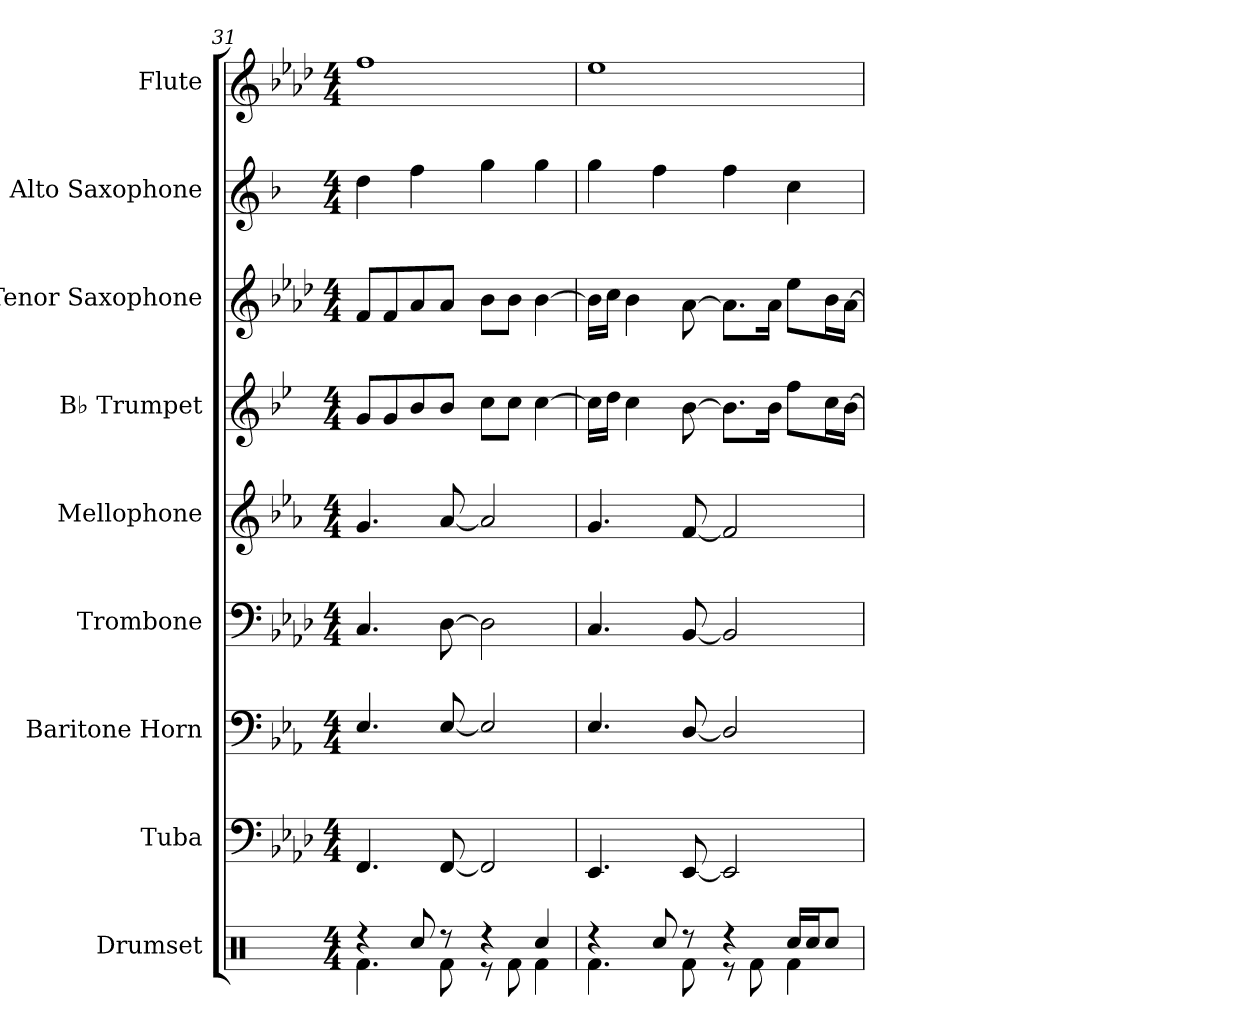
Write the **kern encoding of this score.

**kern	**kern	**kern	**kern	**kern	**kern	**kern	**kern	**kern
*part9	*part8	*part7	*part6	*part5	*part4	*part3	*part2	*part1
*staff9	*staff8	*staff7	*staff6	*staff5	*staff4	*staff3	*staff2	*staff1
*I"Drumset	*I"Tuba	*I"Baritone Horn	*I"Trombone	*I"Mellophone	*I"B♭ Trumpet	*I"Tenor Saxophone	*I"Alto Saxophone	*I"Flute
*I'Drs.	*I'Tba.	*I'Bar. Hn.	*I'Tbn.	*I'Mph.	*I'B♭ Tpt.	*I'T. Sax.	*I'A. Sax.	*I'Fl.
*clefX	*clefF4	*clefF4	*clefF4	*clefG2	*clefG2	*clefG2	*clefG2	*clefG2
*	*	*ITrd4c7	*	*ITrd4c7	*ITrd1c2	*ITrd8c14	*ITrd5c9	*
*k[]	*k[b-e-a-d-]	*k[b-e-a-d-]	*k[b-e-a-d-]	*k[b-e-a-d-]	*k[b-e-a-d-]	*k[b-e-a-d-]	*k[b-e-a-d-]	*k[b-e-a-d-]
*M4/4	*M4/4	*M4/4	*M4/4	*M4/4	*M4/4	*M4/4	*M4/4	*M4/4
=31	=31	=31	=31	=31	=31	=31	=31	=31
*^	*	*	*	*	*	*	*	*
4r	4.Rf\	4.FF/	4.AA-/	4.C/	4.c/	8f/L	8F/L	4f\	1ff
.	.	.	.	.	.	8f/	8F/	.	.
8Rcc/	.	.	.	.	.	8a-/	8A-/	4a-\	.
8r	8Rf\	[8FF/	[8AA-/	[8D-\	[8d-/	8a-/J	8A-/J	.	.
4r	8r	2FF/]	2AA-/]	2D-\]	2d-/]	8b-\L	8B-\L	4b-\	.
.	8Rf\	.	.	.	.	8b-\J	8B-\J	.	.
4Rcc/	4Rf\	.	.	.	.	[4b-\	[4B-\	4b-\	.
=32	=32	=32	=32	=32	=32	=32	=32	=32	=32
4r	4.Rf\	4.EE-/	4.AA-/	4.C/	4.c/	16b-\LL]	16B-\LL]	4b-\	1ee-
.	.	.	.	.	.	16cc\JJ	16c\JJ	.	.
.	.	.	.	.	.	4b-\	4B-\	.	.
8Rcc/	.	.	.	.	.	.	.	4a-\	.
8r	8Rf\	[8EE-/	[8GG/	[8BB-/	[8B-/	[8a-\	[8A-\	.	.
4r	8r	2EE-/]	2GG/]	2BB-/]	2B-/]	8.a-\L]	8.A-\L]	4a-\	.
.	8Rf\	.	.	.	.	.	.	.	.
.	.	.	.	.	.	16a-\Jk	16A-\Jk	.	.
16Rcc/LL	4Rf\	.	.	.	.	8ee-\L	8e-\L	4e-\	.
16Rcc/J	.	.	.	.	.	.	.	.	.
8Rcc/J	.	.	.	.	.	16b-\L	16B-\L	.	.
.	.	.	.	.	.	[16a-\JJ	[16A-\JJ	.	.
*v	*v	*	*	*	*	*	*	*	*
=	=	=	=	=	=	=	=	=
*-	*-	*-	*-	*-	*-	*-	*-	*-
